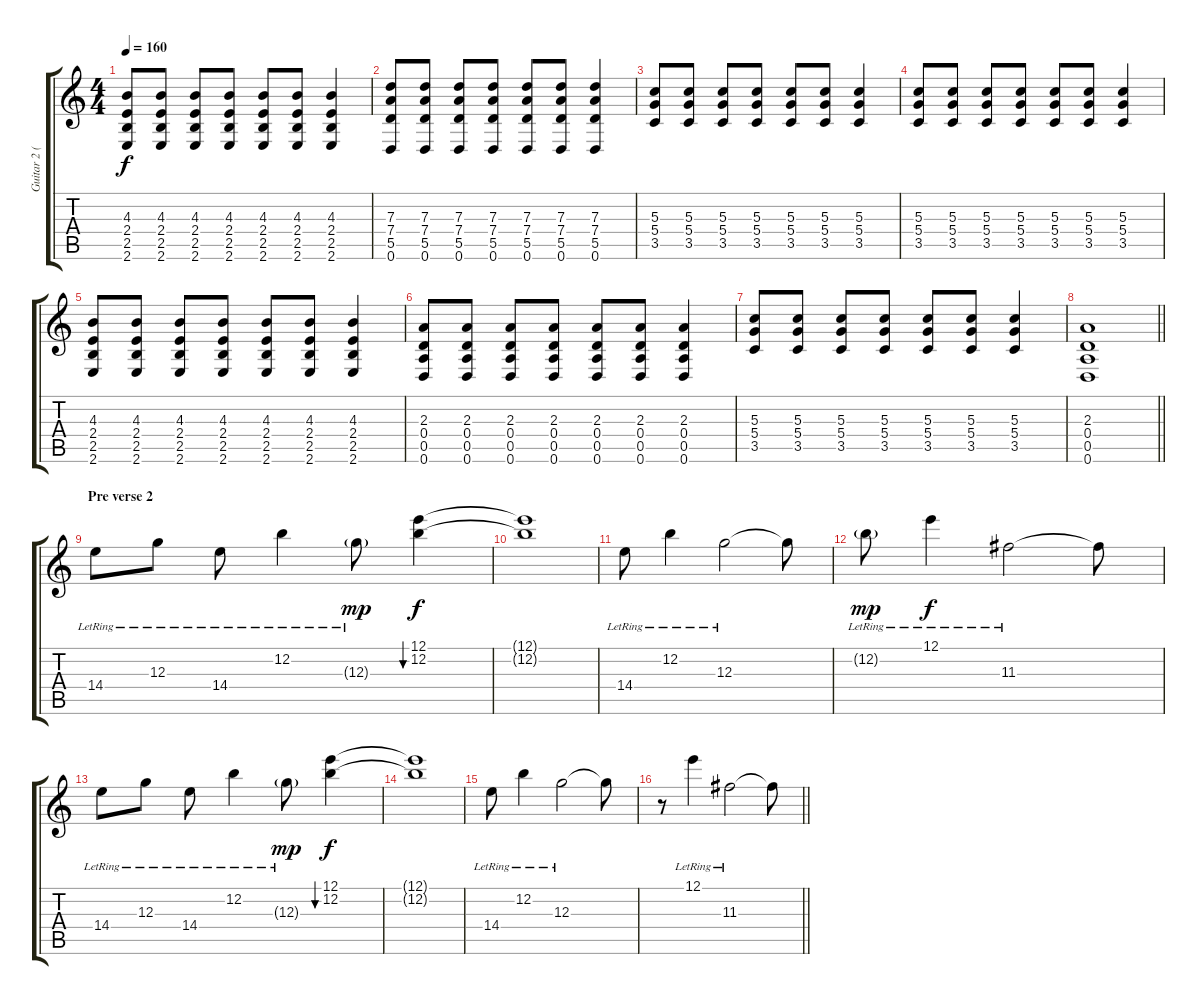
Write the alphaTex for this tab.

\track ("Guitar 2 (Drop D)" "Guitar 2 (") {instrument electricguitarclean}
\staff {score tabs}
\tuning (E4 B3 G3 D3 A2 D2) {hide}
\ts (4 4)
\tempo 160
\clef g2
\ks c
(4.3 2.4 2.5 2.6).8{dy f} (4.3 2.4 2.5 2.6).8 (4.3 2.4 2.5 2.6).8 (4.3 2.4 2.5 2.6).8 (4.3 2.4 2.5 2.6).8 (4.3 2.4 2.5 2.6).8 (4.3 2.4 2.5 2.6).4 |
(7.3 7.4 5.5 0.6).8 (7.3 7.4 5.5 0.6).8 (7.3 7.4 5.5 0.6).8 (7.3 7.4 5.5 0.6).8 (7.3 7.4 5.5 0.6).8 (7.3 7.4 5.5 0.6).8 (7.3 7.4 5.5 0.6).4 |
(5.3 5.4 3.5).8 (5.3 5.4 3.5).8 (5.3 5.4 3.5).8 (5.3 5.4 3.5).8 (5.3 5.4 3.5).8 (5.3 5.4 3.5).8 (5.3 5.4 3.5).4 |
(5.3 5.4 3.5).8 (5.3 5.4 3.5).8 (5.3 5.4 3.5).8 (5.3 5.4 3.5).8 (5.3 5.4 3.5).8 (5.3 5.4 3.5).8 (5.3 5.4 3.5).4 |
(4.3 2.4 2.5 2.6).8 (4.3 2.4 2.5 2.6).8 (4.3 2.4 2.5 2.6).8 (4.3 2.4 2.5 2.6).8 (4.3 2.4 2.5 2.6).8 (4.3 2.4 2.5 2.6).8 (4.3 2.4 2.5 2.6).4 |
(2.3 0.4 0.5 0.6).8 (2.3 0.4 0.5 0.6).8 (2.3 0.4 0.5 0.6).8 (2.3 0.4 0.5 0.6).8 (2.3 0.4 0.5 0.6).8 (2.3 0.4 0.5 0.6).8 (2.3 0.4 0.5 0.6).4 |
(5.3 5.4 3.5).8 (5.3 5.4 3.5).8 (5.3 5.4 3.5).8 (5.3 5.4 3.5).8 (5.3 5.4 3.5).8 (5.3 5.4 3.5).8 (5.3 5.4 3.5).4 |
\barLineRight lightlight
(2.3 0.4 0.5 0.6).1 |
\section ("" "Pre verse 2")
14.4{lr}.8{instrument electricguitarclean} 12.3{lr}.8 14.4{lr}.8 12.2{lr}.4 12.3{g lr}.8{dy mp} (12.1 12.2).4{bu 480 dy f} |
(12.1{t} 12.2{t}).1 |
14.4{lr}.8 12.2{lr}.4 12.3{lr}.2 12.3{t}.8 |
12.2{g lr}.8{dy mp} 12.1{lr}.4{dy f} 11.3{lr}.2 11.3{t}.8 |
14.4{lr}.8 12.3{lr}.8 14.4{lr}.8 12.2{lr}.4 12.3{g lr}.8{dy mp} (12.1 12.2).4{bu 480 dy f} |
(12.1{t} 12.2{t}).1 |
14.4{lr}.8 12.2{lr}.4 12.3{lr}.2 12.3{t}.8 |
\barLineRight lightlight
r.8 12.1{lr}.4 11.3{lr}.2 11.3{t}.8
